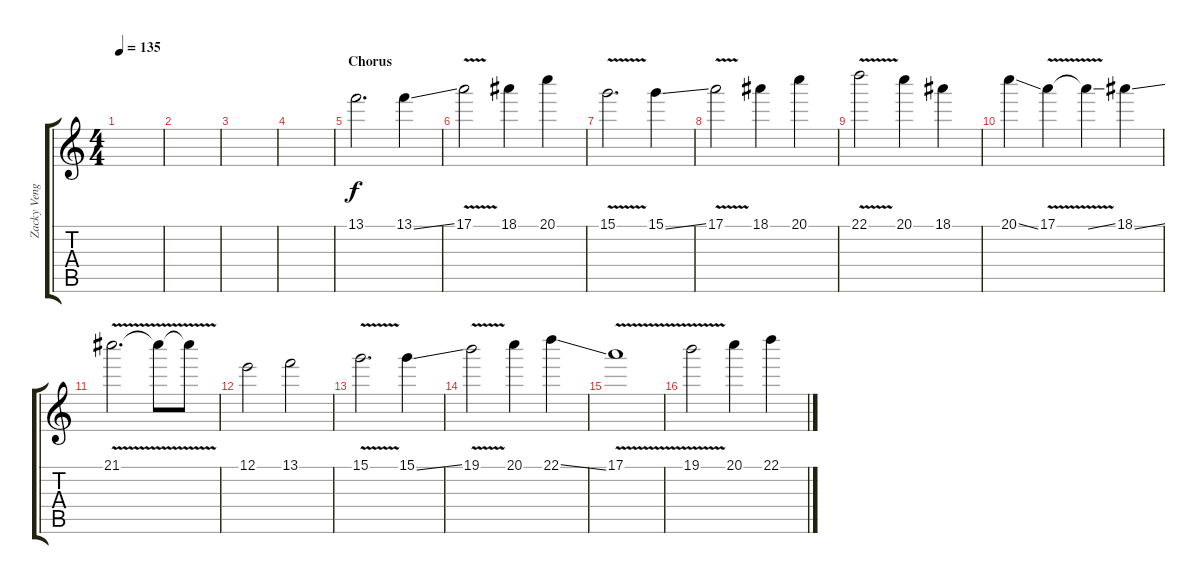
\track ("Zacky Vengeance (Lead)" "Zacky Veng") {instrument distortionguitar}
\staff {score tabs}
\tuning (E4 B3 G3 D3 A2 D2) {hide}
\ts (4 4)
\tempo 135
\clef g2
\ks c
|
|
|
|
\section ("" "Chorus")
13.1.2{d} 13.1{ss}.4 |
17.1{v}.2 18.1.4 20.1.4 |
15.1{v}.2{d} 15.1{ss}.4 |
17.1{v}.2 18.1.4 20.1.4 |
22.1{v}.2 20.1.4 18.1.4 |
20.1{ss}.4 17.1{v}.4 17.1{v ss t}.4 18.1{ss}.4 |
21.1{v}.2{d} 21.1{v t}.8 21.1{t}.8 |
12.1.2 13.1.2 |
15.1{v}.2{d} 15.1{ss}.4 |
19.1{v}.2 20.1.4 22.1{ss}.4 |
17.1{v}.1 |
19.1{v}.2 20.1.4 22.1.4
